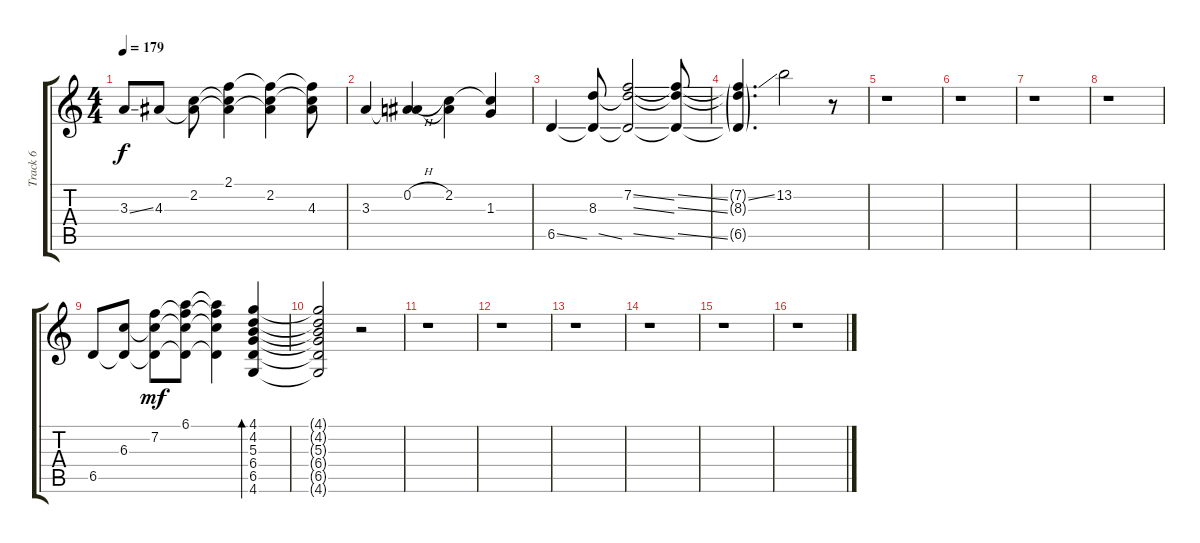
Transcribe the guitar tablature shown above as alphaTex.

\track ("Track 6" "Track 6") {instrument electricguitarclean}
\staff {score tabs}
\tuning (Eb4 Bb3 Gb3 Db3 Ab2 Eb2) {hide}
\ts (4 4)
\tempo 179
\clef g2
\ks c
3.3{ss}.8{dy f} 4.3.8 (2.2 4.3{t}).8 (2.1 2.2{t} 4.3{t}).4 (2.1{t} 2.2 4.3{t}).4 (2.1{t} 2.2{t} 4.3).8 |
3.3.4 (0.2{h} 3.3{t}).4 (2.2 3.3{t}).4 (2.2{t} 1.3).4 |
6.5{ss}.4 (8.3 6.5{ss t}).8 (7.2{ss} 8.3{ss t} 6.5{ss t}).2 (7.2{ss t} 8.3{ss t} 6.5{ss t}).8 |
(7.2{ss g t} 8.3{g t} 6.5{g t}).4{d} 13.2.2 r.8 |
r.1 |
r.1 |
r.1 |
r.1 |
6.5.8 (6.3 6.5{t}).8 (7.2 6.3{t} 6.5{t}).8{dy mf} (6.1 7.2{t} 6.3{t} 6.5{t}).8 (6.1{t} 7.2{t} 6.3{t} 6.5{t}).4 (4.1 4.2 5.3 6.4 6.5 4.6).4{bd 120} |
(4.1{t} 4.2{t} 5.3{t} 6.4{t} 6.5{t} 4.6{t}).2 r.2 |
r.1 |
r.1 |
r.1 |
r.1 |
r.1 |
r.1
